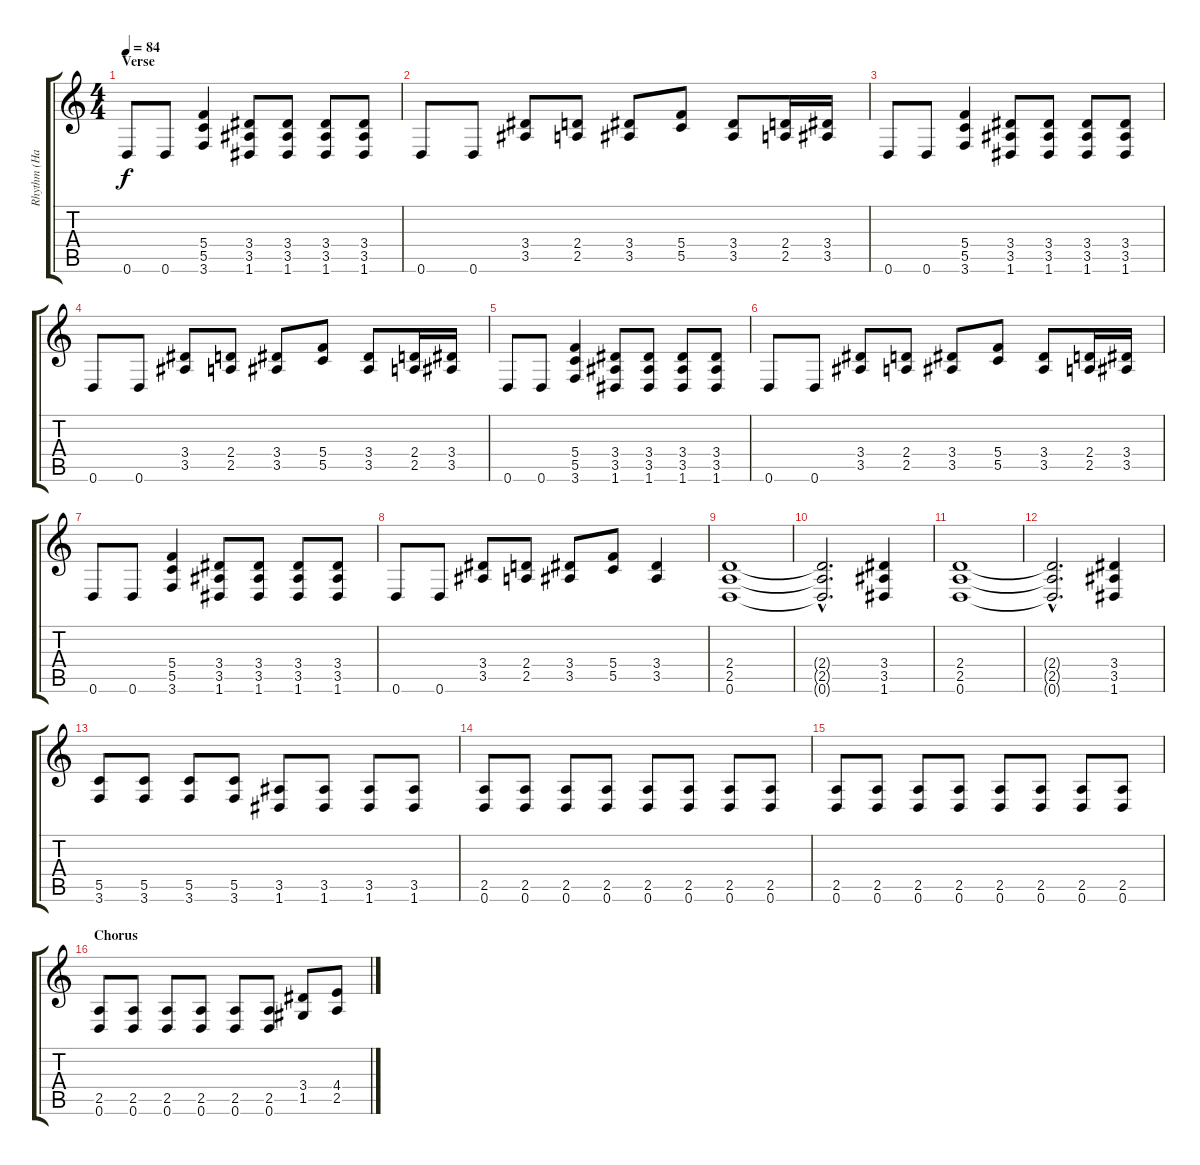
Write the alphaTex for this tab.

\track ("Rhythm (Hakan)" "Rhythm (Ha") {instrument distortionguitar}
\staff {score tabs}
\tuning (D4 A3 F3 C3 G2 D2) {hide}
\ts (4 4)
\section ("" "Verse")
\tempo 84
\clef g2
\ks c
0.6.8{dy f} 0.6.8 (5.4 5.5 3.6).4 (3.4 3.5 1.6).8 (3.4 3.5 1.6).8 (3.4 3.5 1.6).8 (3.4 3.5 1.6).8 |
0.6.8 0.6.8 (3.4 3.5).8 (2.4 2.5).8 (3.4 3.5).8 (5.4 5.5).8 (3.4 3.5).8 (2.4 2.5).16 (3.4 3.5).16 |
0.6.8 0.6.8 (5.4 5.5 3.6).4 (3.4 3.5 1.6).8 (3.4 3.5 1.6).8 (3.4 3.5 1.6).8 (3.4 3.5 1.6).8 |
0.6.8 0.6.8 (3.4 3.5).8 (2.4 2.5).8 (3.4 3.5).8 (5.4 5.5).8 (3.4 3.5).8 (2.4 2.5).16 (3.4 3.5).16 |
0.6.8 0.6.8 (5.4 5.5 3.6).4 (3.4 3.5 1.6).8 (3.4 3.5 1.6).8 (3.4 3.5 1.6).8 (3.4 3.5 1.6).8 |
0.6.8 0.6.8 (3.4 3.5).8 (2.4 2.5).8 (3.4 3.5).8 (5.4 5.5).8 (3.4 3.5).8 (2.4 2.5).16 (3.4 3.5).16 |
0.6.8 0.6.8 (5.4 5.5 3.6).4 (3.4 3.5 1.6).8 (3.4 3.5 1.6).8 (3.4 3.5 1.6).8 (3.4 3.5 1.6).8 |
0.6.8 0.6.8 (3.4 3.5).8 (2.4 2.5).8 (3.4 3.5).8 (5.4 5.5).8 (3.4 3.5).4 |
(2.4 2.5 0.6).1 |
(2.4{hac t} 2.5{hac t} 0.6{hac t}).2{d} (3.4 3.5 1.6).4 |
(2.4 2.5 0.6).1 |
(2.4{hac t} 2.5{hac t} 0.6{hac t}).2{d} (3.4 3.5 1.6).4 |
(5.5 3.6).8 (5.5 3.6).8 (5.5 3.6).8 (5.5 3.6).8 (3.5 1.6).8 (3.5 1.6).8 (3.5 1.6).8 (3.5 1.6).8 |
(2.5 0.6).8 (2.5 0.6).8 (2.5 0.6).8 (2.5 0.6).8 (2.5 0.6).8 (2.5 0.6).8 (2.5 0.6).8 (2.5 0.6).8 |
(2.5 0.6).8 (2.5 0.6).8 (2.5 0.6).8 (2.5 0.6).8 (2.5 0.6).8 (2.5 0.6).8 (2.5 0.6).8 (2.5 0.6).8 |
\section ("" "Chorus")
(2.5 0.6).8 (2.5 0.6).8 (2.5 0.6).8 (2.5 0.6).8 (2.5 0.6).8 (2.5 0.6).8 (3.4 1.5).8 (4.4 2.5).8
